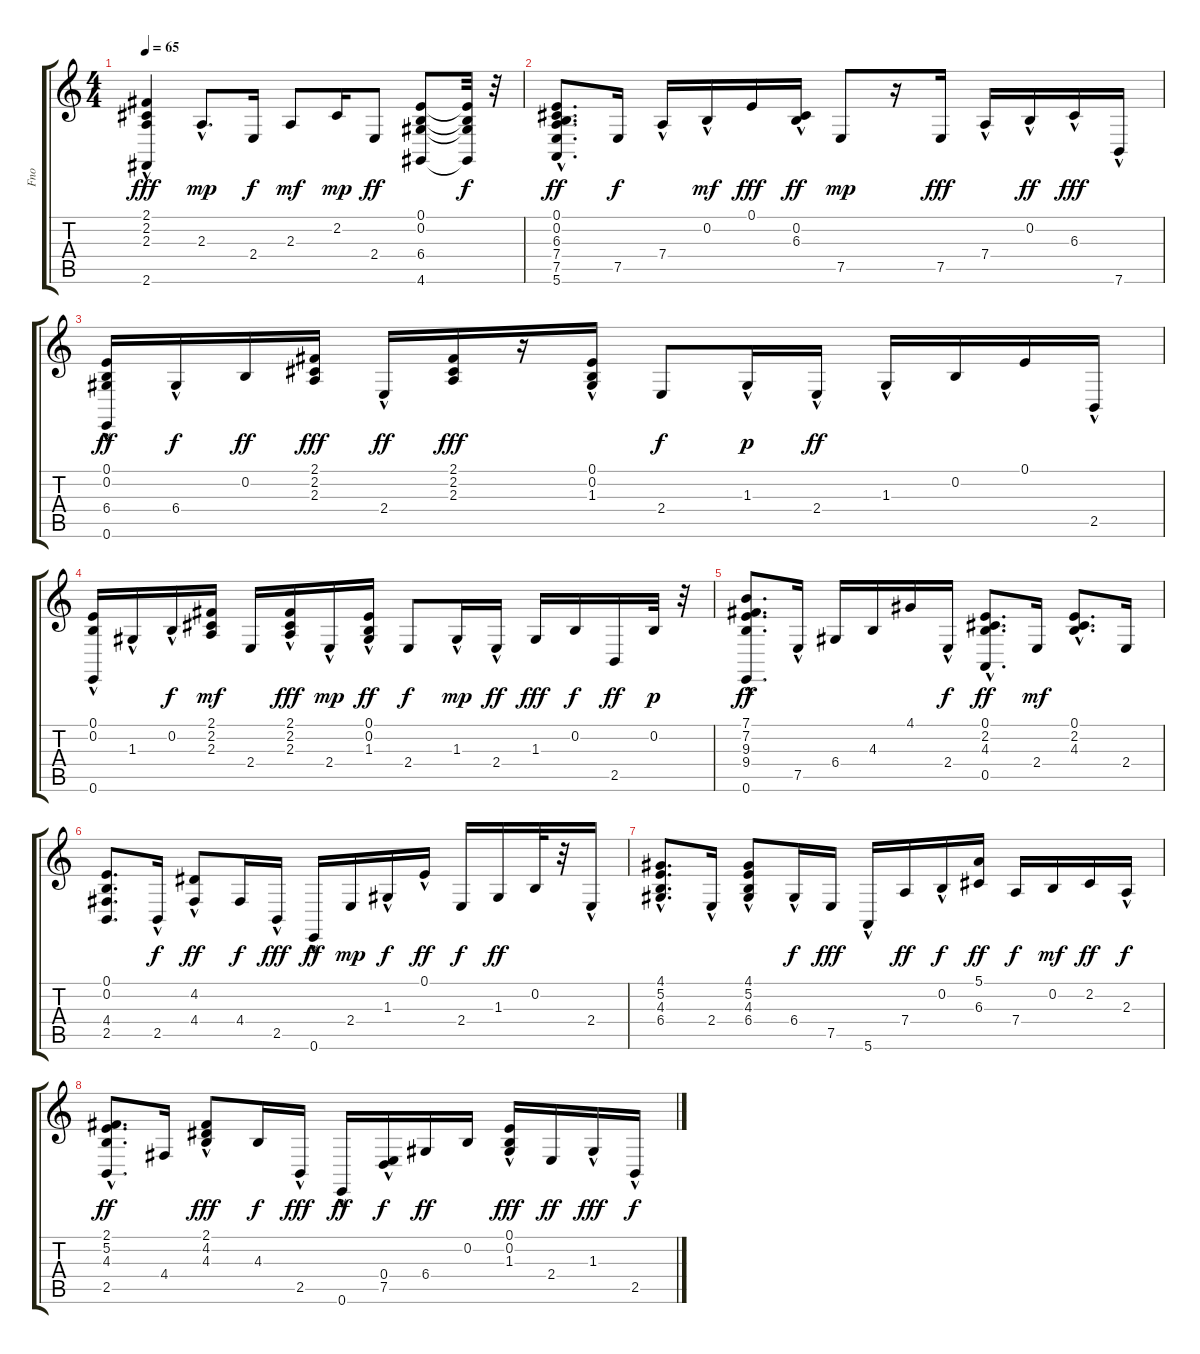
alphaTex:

\track ("Fno" "Fno") {instrument acousticgrandpiano}
\staff {score tabs}
\tuning (E4 B3 G3 D3 A2 E2) {hide}
\ts (4 4)
\tempo 65
\clef g2
\ks c
(2.1 2.2 2.3 2.6{hac}).4{dy fff} 2.3{hac}.8{d dy mp} 2.4.16{dy f} 2.3.8{dy mf} 2.2.16{dy mp} 2.4.8{dy ff} (0.1 0.2 6.4 4.6).8 (0.1{t} 0.2{t} 6.4{t} 4.6{t}).32{dy f} r.32 |
(0.1 0.2 6.3{hac} 7.4{hac} 7.5 5.6{hac}).8{d dy ff} 7.5.16{dy f} 7.4{hac}.16 0.2{hac}.16{dy mf} 0.1.16{dy fff} (0.2 6.3{hac}).16{dy ff} 7.5.8{dy mp} r.16 7.5.16{dy fff} 7.4{hac}.16 0.2{hac}.16{dy ff} 6.3{hac}.16{dy fff} 7.6{hac}.16 |
(0.1 0.2 6.4 0.6{hac}).16{dy ff} 6.4{hac}.16{dy f} 0.2.16{dy ff} (2.1 2.2 2.3).16{dy fff} 2.4{hac}.16{dy ff} (2.1 2.2 2.3).16{dy fff} r.16 (0.1{hac} 0.2 1.3).16 2.4.8{dy f} 1.3{hac}.16{dy p} 2.4{hac}.16{dy ff} 1.3{hac}.16 0.2.16 0.1.16 2.5{hac}.16 |
(0.1 0.2 0.6{hac}).16 1.3{hac}.16 0.2{hac}.16{dy f} (2.1 2.2 2.3).16{dy mf} 2.4.16 (2.1 2.2{hac} 2.3).16{dy fff} 2.4{hac}.16{dy mp} (0.1{hac} 0.2 1.3).16{dy ff} 2.4.8{dy f} 1.3{hac}.16{dy mp} 2.4{hac}.16{dy ff} 1.3.16{dy fff} 0.2.16{dy f} 2.5.16{dy ff} 0.2.32{dy p} r.32 |
(7.1 7.2{hac} 9.3{hac} 9.4{hac} 0.6).8{d dy ff} 7.5{hac}.16 6.4.16 4.3.16 4.1.16 2.4{hac}.16{dy f} (0.1 2.2{hac} 4.3 0.5).8{d dy ff} 2.4.16{dy mf} (0.1{hac} 2.2{hac} 4.3).8{d} 2.4.16 |
(0.1 0.2 4.4 2.5).8{d} 2.5{hac}.16{dy f} (4.2 4.4{hac}).8{dy ff} 4.4.16{dy f} 2.5{hac}.16{dy fff} 0.6{hac}.16{dy ff} 2.4.16{dy mp} 1.3{hac}.16{dy f} 0.1{hac}.16{dy ff} 2.4.16{dy f} 1.3.16{dy ff} 0.2.32 r.32 2.4{hac}.16 |
(4.1{hac} 5.2{hac} 4.3{hac} 6.4{hac}).8{d} 2.4{hac}.16 (4.1 5.2{hac} 4.3 6.4{hac}).8 6.4{hac}.16{dy f} 7.5.16{dy fff} 5.6{hac}.16 7.4.16{dy ff} 0.2{hac}.16{dy f} (5.1 6.3).16{dy ff} 7.4.16{dy f} 0.2.16{dy mf} 2.2.16{dy ff} 2.3{hac}.16{dy f} |
(2.1{hac} 5.2 4.3{hac} 2.5).8{d dy ff} 4.4.16 (2.1 4.2 4.3{hac}).8{dy fff} 4.3.16{dy f} 2.5{hac}.16{dy fff} 0.6{hac}.16{dy ff} (0.4 7.5{hac}).16{dy f} 6.4.16{dy ff} 0.2.16 (0.1 0.2 1.3{hac}).16{dy fff} 2.4.16{dy ff} 1.3{hac}.16{dy fff} 2.5{hac}.16{dy f}
